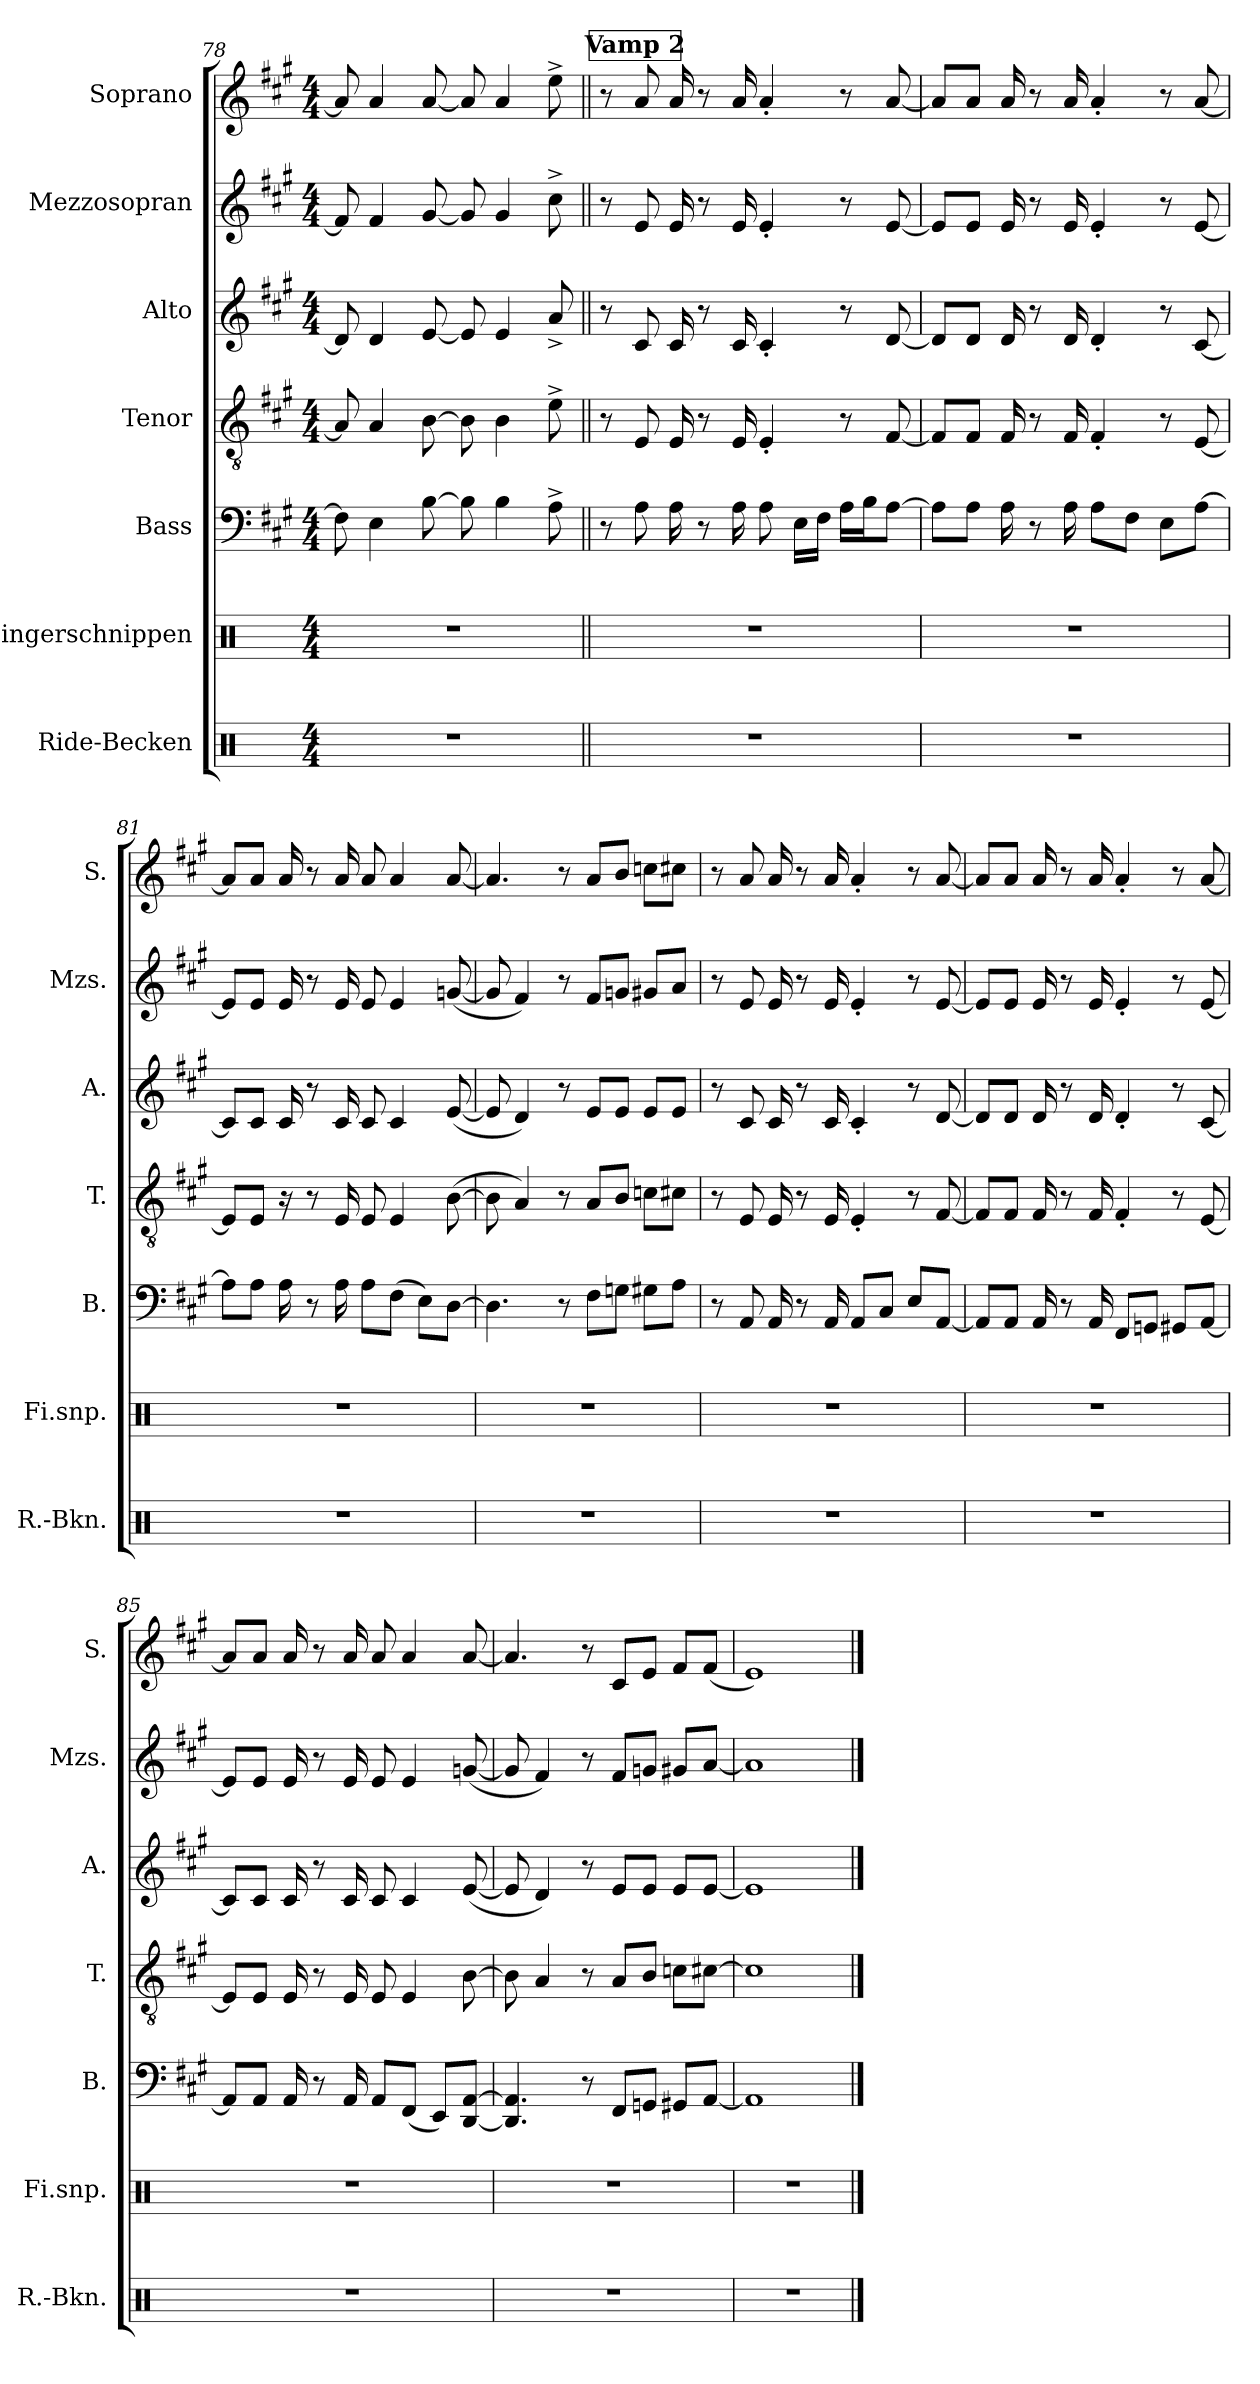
**kern	**kern	**kern	**kern	**kern	**kern	**kern
*part7	*part6	*part5	*part4	*part3	*part2	*part1
*staff7	*staff6	*staff5	*staff4	*staff3	*staff2	*staff1
*I"Ride-Becken	*I"Fingerschnippen	*I"Bass	*I"Tenor	*I"Alto	*I"Mezzosopran	*I"Soprano
*I'R.-Bkn.	*I'Fi.snp.	*I'B.	*I'T.	*I'A.	*I'Mzs.	*I'S.
*clefX	*clefX	*clefF4	*clefGv2	*clefG2	*clefG2	*clefG2
*k[]	*k[]	*k[f#c#g#]	*k[f#c#g#]	*k[f#c#g#]	*k[f#c#g#]	*k[f#c#g#]
*M4/4	*M4/4	*M4/4	*M4/4	*M4/4	*M4/4	*M4/4
=78	=78	=78	=78	=78	=78	=78
1r	1r	8F#\]	8A/]	8d/]	8f#/]	8a/]
.	.	4E\	4A/	4d/	4f#/	4a/
.	.	[8B\	[8B\	[8e/	[8g#/	[8a/
.	.	8B\]	8B\]	8e/]	8g#/]	8a/]
.	.	4B\	4B\	4e/	4g#/	4a/
.	.	8A^\	8e^\	8a^/	8cc#^\	8ee^\
!!LO:PB:g=z
!!LO:REH:place=s1:a:B:fs=14:t=Vamp 2:qo=0.5
=79||	=79||	=79||	=79||	=79||	=79||	=79||
1r	1r	8r	8r	8r	8r	8r
.	.	8A\	8E/	8c#/	8e/	8a/
.	.	16A\	16E/	16c#/	16e/	16a/
.	.	8r	8r	8r	8r	8r
.	.	16A\	16E/	16c#/	16e/	16a/
.	.	8A\	4E'/	4c#'/	4e'/	4a'/
.	.	16E\LL	.	.	.	.
.	.	16F#\JJ	.	.	.	.
.	.	16A\LL	8r	8r	8r	8r
.	.	16B\J	.	.	.	.
.	.	[8A\J	[8F#/	[8d/	[8e/	[8a/
=80	=80	=80	=80	=80	=80	=80
1r	1r	8A\L]	8F#/L]	8d/L]	8e/L]	8a/L]
.	.	8A\J	8F#/J	8d/J	8e/J	8a/J
.	.	16A\	16F#/	16d/	16e/	16a/
.	.	8r	8r	8r	8r	8r
.	.	16A\	16F#/	16d/	16e/	16a/
.	.	8A\L	4F#'/	4d'/	4e'/	4a'/
.	.	8F#\J	.	.	.	.
.	.	8E\L	8r	8r	8r	8r
.	.	[8A\J	[8E/	[8c#/	[8e/	[8a/
=81	=81	=81	=81	=81	=81	=81
1r	1r	8A\L]	8E/L]	8c#/L]	8e/L]	8a/L]
.	.	8A\J	8E/J	8c#/J	8e/J	8a/J
.	.	16A\	16r	16c#/	16e/	16a/
.	.	8r	8r	8r	8r	8r
.	.	16A\	16E/	16c#/	16e/	16a/
.	.	8A\L	8E/	8c#/	8e/	8a/
.	.	(>8F#\J	4E/	4c#/	4e/	4a/
.	.	8E\L)	.	.	.	.
.	.	[8D\J	(>[8B\	(<[8e/	(<[8gn/	[8a/
!!LO:LB:g=z
=82	=82	=82	=82	=82	=82	=82
1r	1r	4.D\]	8B\]	8e/]	8g/]	4.a/]
.	.	.	4A/)	4d/)	4f#/)	.
.	.	8r	8r	8r	8r	8r
.	.	8F#\L	8A/L	8e/L	8f#/L	8a/L
.	.	8Gn\J	8B/J	8e/J	8gn/J	8b/J
.	.	8G#X\L	8cn\L	8e/L	8g#X/L	8ccn\L
.	.	8A\J	8c#X\J	8e/J	8a/J	8cc#X\J
=83	=83	=83	=83	=83	=83	=83
1r	1r	8r	8r	8r	8r	8r
.	.	8AA/	8E/	8c#/	8e/	8a/
.	.	16AA/	16E/	16c#/	16e/	16a/
.	.	8r	8r	8r	8r	8r
.	.	16AA/	16E/	16c#/	16e/	16a/
.	.	8AA/L	4E'/	4c#'/	4e'/	4a'/
.	.	8C#/J	.	.	.	.
.	.	8E/L	8r	8r	8r	8r
.	.	[8AA/J	[8F#/	[8d/	[8e/	[8a/
=84	=84	=84	=84	=84	=84	=84
1r	1r	8AA/L]	8F#/L]	8d/L]	8e/L]	8a/L]
.	.	8AA/J	8F#/J	8d/J	8e/J	8a/J
.	.	16AA/	16F#/	16d/	16e/	16a/
.	.	8r	8r	8r	8r	8r
.	.	16AA/	16F#/	16d/	16e/	16a/
.	.	8FF#/L	4F#'/	4d'/	4e'/	4a'/
.	.	8GGn/J	.	.	.	.
.	.	8GG#X/L	8r	8r	8r	8r
.	.	[8AA/J	[8E/	[8c#/	[8e/	[8a/
!!LO:LB:g=z
=85	=85	=85	=85	=85	=85	=85
1r	1r	8AA/L]	8E/L]	8c#/L]	8e/L]	8a/L]
.	.	8AA/J	8E/J	8c#/J	8e/J	8a/J
.	.	16AA/	16E/	16c#/	16e/	16a/
.	.	8r	8r	8r	8r	8r
.	.	16AA/	16E/	16c#/	16e/	16a/
.	.	8AA/L	8E/	8c#/	8e/	8a/
.	.	(<8FF#/J	4E/	4c#/	4e/	4a/
.	.	8EE/L)	.	.	.	.
.	.	[8DD/ [8AA/J	[8B\	(<[8e/	(<[8gn/	[8a/
=86	=86	=86	=86	=86	=86	=86
1r	1r	4.DD/] 4.AA/]	8B\]	8e/]	8g/]	4.a/]
.	.	.	4A/	4d/)	4f#/)	.
.	.	8r	8r	8r	8r	8r
.	.	8FF#/L	8A/L	8e/L	8f#/L	8c#/L
.	.	8GGn/J	8B/J	8e/J	8gn/J	8e/J
.	.	8GG#X/L	8cn\L	8e/L	8g#X/L	8f#/L
.	.	[8AA/J	[8c#X\J	[8e/J	[8a/J	(<8f#/J
=87	=87	=87	=87	=87	=87	=87
1r	1r	1AA]	1c#]	1e]	1a]	1e)
==	==	==	==	==	==	==
*-	*-	*-	*-	*-	*-	*-
